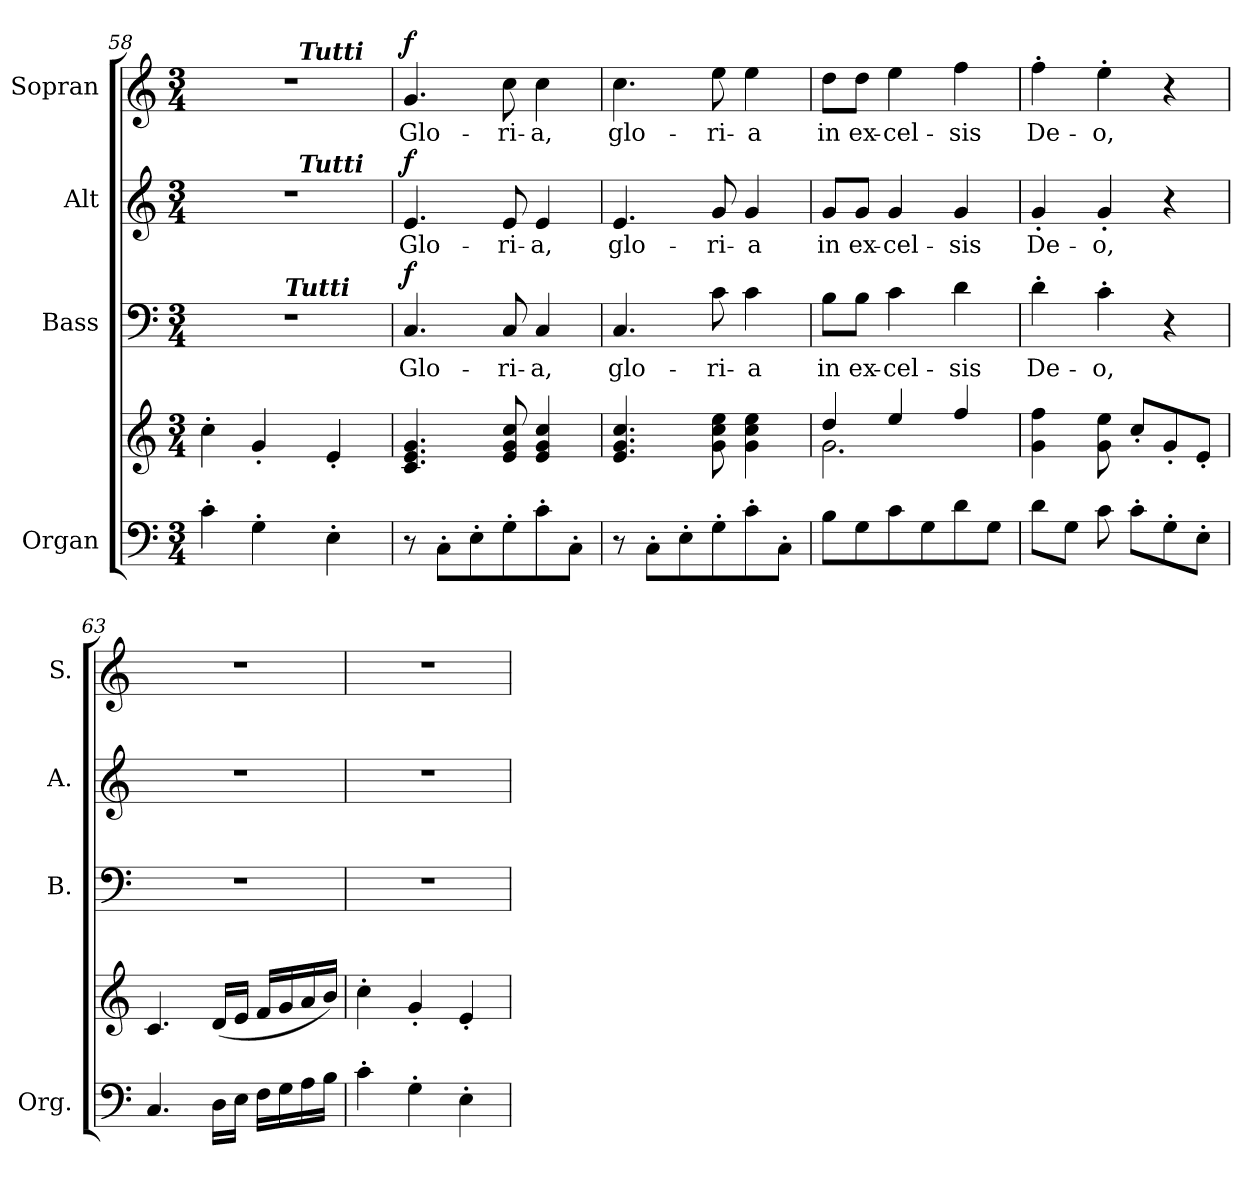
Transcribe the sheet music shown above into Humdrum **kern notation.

**kern	**kern	**kern	**text	**dynam	**kern	**text	**dynam	**kern	**text	**dynam
*part4	*part4	*part3	*part3	*part3	*part2	*part2	*part2	*part1	*part1	*part1
*staff5	*staff4	*staff3	*staff3	*staff3	*staff2	*staff2	*staff2	*staff1	*staff1	*staff1
*I"Organ	*	*I"Bass	*	*	*I"Alt	*	*	*I"Sopran	*	*
*I'Org.	*	*I'B.	*	*	*I'A.	*	*	*I'S.	*	*
*clefF4	*clefG2	*clefF4	*	*	*clefG2	*	*	*clefG2	*	*
*k[]	*k[]	*k[]	*	*	*k[]	*	*	*k[]	*	*
*C:	*C:	*C:	*	*	*C:	*	*	*C:	*	*
*M3/4	*M3/4	*M3/4	*	*	*M3/4	*	*	*M3/4	*	*
=58	=58	=58	=58	=58	=58	=58	=58	=58	=58	=58
!	!	!LO:N:vis=1	!	!	!LO:N:vis=1	!	!	!LO:N:vis=1	!	!
*	*	*^	*	*	*^	*	*	*^	*	*
4c'i\	4cc'i\	2.r	4.ryy	.	.	2.r	4ryy	.	.	2.r	4ryy	.	.
4G'i\	4g'i/	.	.	.	.	.	8ryy	.	.	.	8ryy	.	.
!	!	!	!LO:TX:a:Bi:t=Tutti	!	!	!	!	!	!	!	!	!	!
.	.	.	4.ryy	.	.	.	32ryy	.	.	.	32ryy	.	.
!	!	!	!	!	!	!	!	!	!	!	!LO:TX:a:Bi:t=Tutti	!	!
!	!	!	!	!	!	!	!LO:TX:a:Bi:t=Tutti	!	!	!	!	!	!
.	.	.	.	.	.	.	4ryy	.	.	.	4ryy	.	.
4E'i\	4e'i/	.	.	.	.	.	.	.	.	.	.	.	.
.	.	.	.	.	.	.	16.ryy	.	.	.	16.ryy	.	.
*	*	*v	*v	*	*	*	*	*	*	*v	*v	*	*
*	*	*	*	*	*v	*v	*	*	*	*	*
=59	=59	=59	=59	=59	=59	=59	=59	=59	=59	=59
*	*	*^	*	*	*^	*	*	*^	*	*
!	!	!	!	!LO:LY:b:color=#000000	!	!	!	!	!	!	!	!	!
*	*	*v	*v	*	*	*	*	*	*	*v	*v	*	*
*	*	*	*	*	*v	*v	*	*	*	*	*
*	*	*^	*	*	*^	*	*	*^	*	*
!	!	!	!	!	!	!	!	!LO:LY:b:color=#000000	!	!	!	!	!
*	*	*v	*v	*	*	*	*	*	*	*v	*v	*	*
*	*	*	*	*	*v	*v	*	*	*	*	*
*	*	*^	*	*	*^	*	*	*^	*	*
!	!	!	!	!	!	!	!	!	!	!	!	!LO:LY:b:color=#000000	!
*	*	*v	*v	*	*	*	*	*	*	*v	*v	*	*
*	*	*	*	*	*v	*v	*	*	*	*	*
8r	4.ci/ 4.ei 4.gi	4.Ci/	Glo-	f	4.ei/	Glo-	f	4.gi/	Glo-	f
8C'i\L	.	.	.	.	.	.	.	.	.	.
8E'i\	.	.	.	.	.	.	.	.	.	.
!	!	!	!LO:LY:b:color=#000000	!	!	!	!	!	!	!
!	!	!	!	!	!	!LO:LY:b:color=#000000	!	!	!	!
!	!	!	!	!	!	!	!	!	!LO:LY:b:color=#000000	!
8G'i\	8ei/ 8gi 8cci	8Ci/	-ri-	.	8ei/	-ri-	.	8cci\	-ri-	.
!	!	!	!LO:LY:b:color=#000000	!	!	!	!	!	!	!
!	!	!	!	!	!	!LO:LY:b:color=#000000	!	!	!	!
!	!	!	!	!	!	!	!	!	!LO:LY:b:color=#000000	!
8c'i\	4ei/ 4gi 4cci	4Ci/	-a,	.	4ei/	-a,	.	4cci\	-a,	.
8C'i\J	.	.	.	.	.	.	.	.	.	.
=60	=60	=60	=60	=60	=60	=60	=60	=60	=60	=60
!	!	!	!LO:LY:b:color=#000000	!	!	!	!	!	!	!
!	!	!	!	!	!	!LO:LY:b:color=#000000	!	!	!	!
!	!	!	!	!	!	!	!	!	!LO:LY:b:color=#000000	!
8r	4.ei/ 4.gi 4.cci	4.Ci/	glo-	.	4.ei/	glo-	.	4.cci\	glo-	.
8C'i\L	.	.	.	.	.	.	.	.	.	.
8E'i\	.	.	.	.	.	.	.	.	.	.
!	!	!	!LO:LY:b:color=#000000	!	!	!	!	!	!	!
!	!	!	!	!	!	!LO:LY:b:color=#000000	!	!	!	!
!	!	!	!	!	!	!	!	!	!LO:LY:b:color=#000000	!
8G'i\	8gi\ 8cci 8eei	8ci\	-ri-	.	8gi/	-ri-	.	8eei\	-ri-	.
!	!	!	!LO:LY:b:color=#000000	!	!	!	!	!	!	!
!	!	!	!	!	!	!LO:LY:b:color=#000000	!	!	!	!
!	!	!	!	!	!	!	!	!	!LO:LY:b:color=#000000	!
8c'i\	4gi\ 4cci 4eei	4ci\	-a	.	4gi/	-a	.	4eei\	-a	.
8C'i\J	.	.	.	.	.	.	.	.	.	.
=61	=61	=61	=61	=61	=61	=61	=61	=61	=61	=61
*	*^	*	*	*	*	*	*	*	*	*
!	!	!	!	!LO:LY:b:color=#000000	!	!	!	!	!	!	!
!	!	!	!	!	!	!	!LO:LY:b:color=#000000	!	!	!	!
!	!	!	!	!	!	!	!	!	!	!LO:LY:b:color=#000000	!
8Bi\L	4ddi/	2.gi\	8Bi\L	in	.	8gi/L	in	.	8ddi\L	in	.
!	!	!	!	!LO:LY:b:color=#000000	!	!	!	!	!	!	!
!	!	!	!	!	!	!	!LO:LY:b:color=#000000	!	!	!	!
!	!	!	!	!	!	!	!	!	!	!LO:LY:b:color=#000000	!
8Gi\	.	.	8Bi\J	ex-	.	8gi/J	ex-	.	8ddi\J	ex-	.
!	!	!	!	!LO:LY:b:color=#000000	!	!	!	!	!	!	!
!	!	!	!	!	!	!	!LO:LY:b:color=#000000	!	!	!	!
!	!	!	!	!	!	!	!	!	!	!LO:LY:b:color=#000000	!
8ci\	4eei/	.	4ci\	-cel-	.	4gi/	-cel-	.	4eei\	-cel-	.
8Gi\	.	.	.	.	.	.	.	.	.	.	.
!	!	!	!	!LO:LY:b:color=#000000	!	!	!	!	!	!	!
!	!	!	!	!	!	!	!LO:LY:b:color=#000000	!	!	!	!
!	!	!	!	!	!	!	!	!	!	!LO:LY:b:color=#000000	!
8di\	4ffi/	.	4di\	-sis	.	4gi/	-sis	.	4ffi\	-sis	.
8Gi\J	.	.	.	.	.	.	.	.	.	.	.
*	*v	*v	*	*	*	*	*	*	*	*	*
=62	=62	=62	=62	=62	=62	=62	=62	=62	=62	=62
!	!	!	!LO:LY:b:color=#000000	!	!	!	!	!	!	!
!	!	!	!	!	!	!LO:LY:b:color=#000000	!	!	!	!
!	!	!	!	!	!	!	!	!	!LO:LY:b:color=#000000	!
8di\L	4gi\ 4ffi	4d'i\	De-	.	4g'i/	De-	.	4ff'i\	De-	.
8Gi\J	.	.	.	.	.	.	.	.	.	.
!	!	!	!LO:LY:b:color=#000000	!	!	!	!	!	!	!
!	!	!	!	!	!	!LO:LY:b:color=#000000	!	!	!	!
!	!	!	!	!	!	!	!	!	!LO:LY:b:color=#000000	!
8ci\	8gi\ 8eei	4c'i\	-o,	.	4g'i/	-o,	.	4ee'i\	-o,	.
8c'i\L	8cc'i/L	.	.	.	.	.	.	.	.	.
8G'i\	8g'i/	4r	.	.	4r	.	.	4r	.	.
8E'i\J	8e'i/J	.	.	.	.	.	.	.	.	.
!!LO:LB:g=z
=63	=63	=63	=63	=63	=63	=63	=63	=63	=63	=63
!	!	!LO:N:vis=1	!	!	!LO:N:vis=1	!	!	!LO:N:vis=1	!	!
4.Ci/	4.ci/	2.r	.	.	2.r	.	.	2.r	.	.
16Di\LL	(16di/LL	.	.	.	.	.	.	.	.	.
16Ei\JJ	16ei/JJ	.	.	.	.	.	.	.	.	.
16Fi\LL	16fi/LL	.	.	.	.	.	.	.	.	.
16Gi\	16gi/	.	.	.	.	.	.	.	.	.
16Ai\	16ai/	.	.	.	.	.	.	.	.	.
16Bi\JJ	16bi/JJ)	.	.	.	.	.	.	.	.	.
=64	=64	=64	=64	=64	=64	=64	=64	=64	=64	=64
!	!	!LO:N:vis=1	!	!	!LO:N:vis=1	!	!	!LO:N:vis=1	!	!
4c'i\	4cc'i\	2.r	.	.	2.r	.	.	2.r	.	.
4G'i\	4g'i/	.	.	.	.	.	.	.	.	.
4E'i\	4e'i/	.	.	.	.	.	.	.	.	.
=	=	=	=	=	=	=	=	=	=	=
*-	*-	*-	*-	*-	*-	*-	*-	*-	*-	*-
